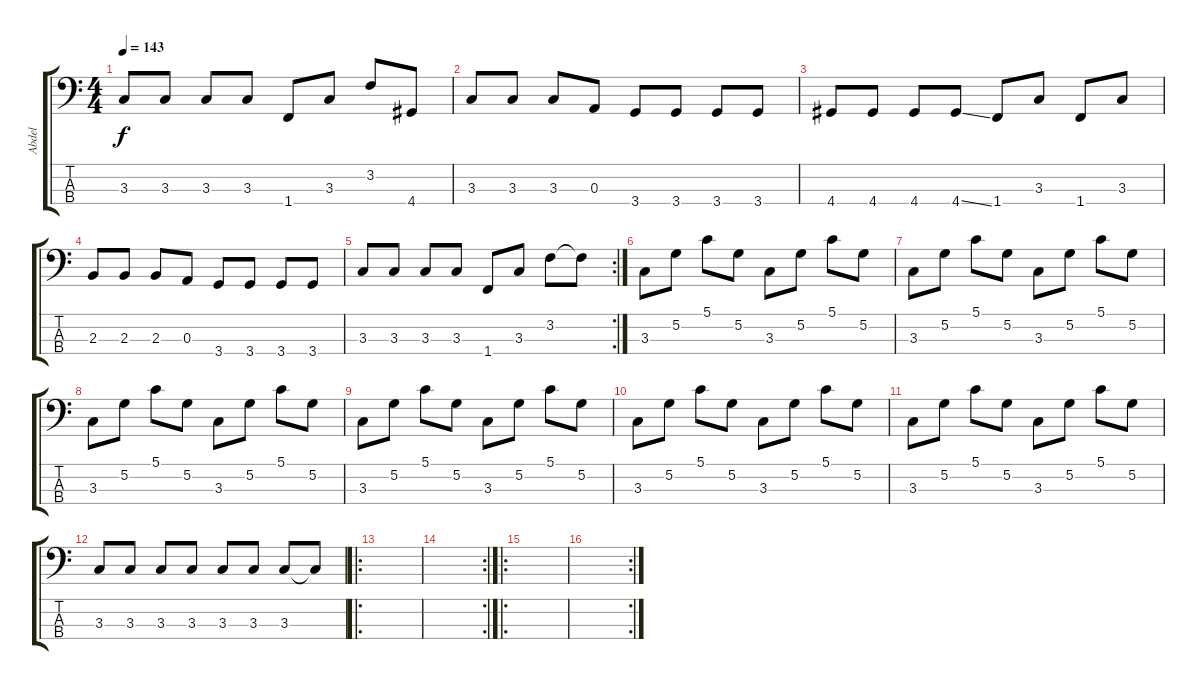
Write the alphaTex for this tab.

\track ("Abdel" "Abdel") {instrument slapbass1}
\staff {score tabs}
\tuning (G2 D2 A1 E1) {hide}
\ts (4 4)
\tempo 143
\clef f4
\ks c
3.3.8{dy f} 3.3.8 3.3.8 3.3.8 1.4.8 3.3.8 3.2.8 4.4.8 |
3.3.8 3.3.8 3.3.8 0.3.8 3.4.8 3.4.8 3.4.8 3.4.8 |
4.4.8 4.4.8 4.4.8 4.4{ss}.8 1.4.8 3.3.8 1.4.8 3.3.8 |
2.3.8 2.3.8 2.3.8 0.3.8 3.4.8 3.4.8 3.4.8 3.4.8 |
\rc 2
3.3.8 3.3.8 3.3.8 3.3.8 1.4.8 3.3.8 3.2.8 3.2{t}.8 |
3.3.8{instrument electricbassfinger} 5.2.8 5.1.8 5.2.8 3.3.8 5.2.8 5.1.8 5.2.8 |
3.3.8 5.2.8 5.1.8 5.2.8 3.3.8 5.2.8 5.1.8 5.2.8 |
3.3.8 5.2.8 5.1.8 5.2.8 3.3.8 5.2.8 5.1.8 5.2.8 |
3.3.8 5.2.8 5.1.8 5.2.8 3.3.8 5.2.8 5.1.8 5.2.8 |
3.3.8 5.2.8 5.1.8 5.2.8 3.3.8 5.2.8 5.1.8 5.2.8 |
3.3.8 5.2.8 5.1.8 5.2.8 3.3.8 5.2.8 5.1.8 5.2.8{instrument slapbass1} |
3.3.8{instrument slapbass1} 3.3.8 3.3.8 3.3.8 3.3.8 3.3.8 3.3.8 3.3{t}.8 |
\ro
|
\rc 2
|
\ro
|
\rc 2
